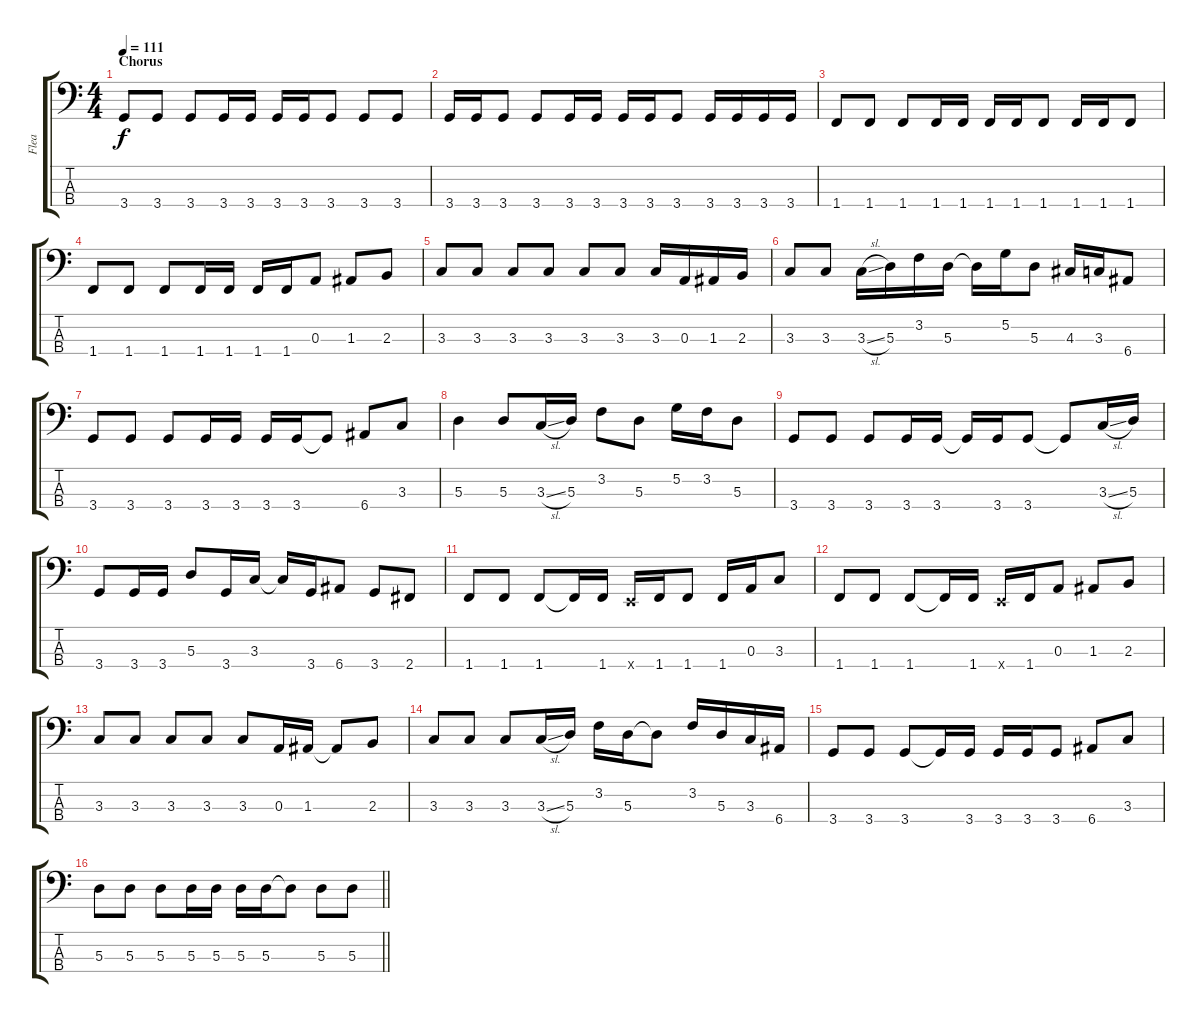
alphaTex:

\track ("Flea" "Flea") {instrument electricbassfinger}
\staff {score tabs}
\tuning (G2 D2 A1 E1) {hide}
\ts (4 4)
\section ("" "Chorus")
\tempo 111
\clef f4
\ks c
3.4.8{dy f} 3.4.8 3.4.8 3.4.16 3.4.16 3.4.16 3.4.16 3.4.8 3.4.8 3.4.8 |
3.4.16 3.4.16 3.4.8 3.4.8 3.4.16 3.4.16 3.4.16 3.4.16 3.4.8 3.4.16 3.4.16 3.4.16 3.4.16 |
1.4.8 1.4.8 1.4.8 1.4.16 1.4.16 1.4.16 1.4.16 1.4.8 1.4.16 1.4.16 1.4.8 |
1.4.8 1.4.8 1.4.8 1.4.16 1.4.16 1.4.16 1.4.16 0.3.8 1.3.8 2.3.8 |
3.3.8 3.3.8 3.3.8 3.3.8 3.3.8 3.3.8 3.3.16 0.3.16 1.3.16 2.3.16 |
3.3.8 3.3.8 3.3{sl}.16 5.3.16 3.2.16 5.3.16 5.3{t}.16 5.2.16 5.3.8 4.3.16 3.3.16 6.4.8 |
3.4.8 3.4.8 3.4.8 3.4.16 3.4.16 3.4.16 3.4.16 3.4{t}.8 6.4.8 3.3.8 |
5.3.4 5.3.8 3.3{sl}.16 5.3.16 3.2.8 5.3.8 5.2.16 3.2.16 5.3.8 |
3.4.8 3.4.8 3.4.8 3.4.16 3.4.16 3.4{t}.16 3.4.16 3.4.8 3.4{t}.8 3.3{sl}.16 5.3.16 |
3.4.8 3.4.16 3.4.16 5.3.8 3.4.16 3.3.16 3.3{t}.16 3.4.16 6.4.8 3.4.8 2.4.8 |
1.4.8 1.4.8 1.4.8 1.4{t}.16 1.4.16 0.4{x}.16 1.4.16 1.4.8 1.4.16 0.3.16 3.3.8 |
1.4.8 1.4.8 1.4.8 1.4{t}.16 1.4.16 0.4{x}.16 1.4.16 0.3.8 1.3.8 2.3.8 |
3.3.8 3.3.8 3.3.8 3.3.8 3.3.8 0.3.16 1.3.16 1.3{t}.8 2.3.8 |
3.3.8 3.3.8 3.3.8 3.3{sl}.16 5.3.16 3.2.16 5.3.16 5.3{t}.8 3.2.16 5.3.16 3.3.16 6.4.16 |
3.4.8 3.4.8 3.4.8 3.4{t}.16 3.4.16 3.4.16 3.4.16 3.4.8 6.4.8 3.3.8 |
\barLineRight lightlight
5.3.8 5.3.8 5.3.8 5.3.16 5.3.16 5.3.16 5.3.16 5.3{t}.8 5.3.8 5.3.8
